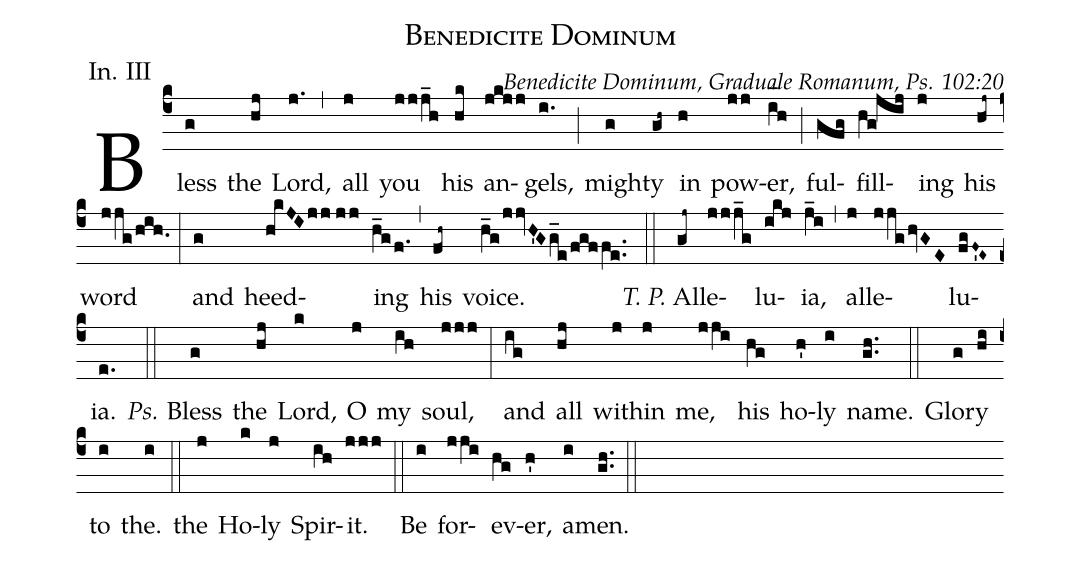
name: Benedicite Dominum;
office-part: Introitus;
mode: 3;
commentary: Benedicite Dominum, Graduale Romanum, Ps. 102:20;
annotation: In. III;
%%
(c4)Bless(g) the(hj) Lord,(j.) (,) all(j) you(jjj_h) his(hk) an(jkjj)gels,(i.) (;)
might(g)y(gh~) in(h) pow(jj)er,(i_[oh:h]h) (;)
ful(gfg)fill(hg!jij)ing(j) his(hj~) word(jjg/hih.) (:)
and(g) heed(h@kJI/jj//jj)ing(h_gf.) (,) his(fh~) voice.(h_g/jjvH'G/g_e/fgffe..) (::) <i>T. P.</i> Al(gj~)le(jjj_g)lu(ikj)ia,(j_i) (,) al(j)le(jjghvGE)lu(fgF~'E~)ia.(e.) (::) <i>Ps.</i> Bless(g) the(hj) Lord,(k) O(j) my(ih) soul,(jjj) (:)
and(ig) all(hj) with(j)in(j) me,(jji) his(hg) ho(h')ly(i) name.(gh..) (::)

Glo(g)ry(hi) to(i) the.(i) (::) the(j) Ho(k)ly(j) Spir(ih)it.(jjj) (::) Be(i) for(jji)ev(hg)er,(h') a(i)men.(gh..) (::)
